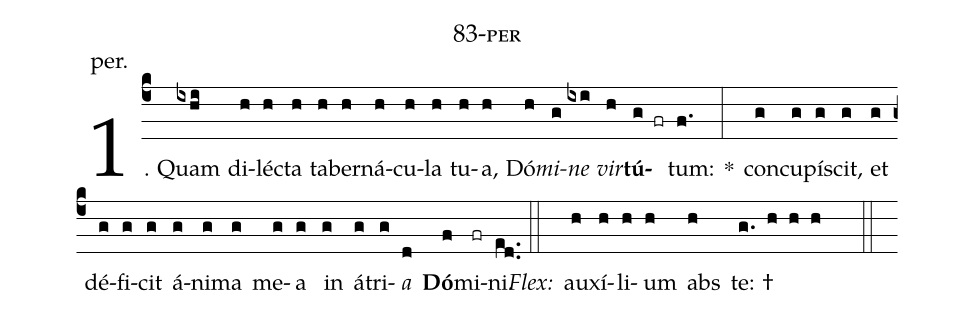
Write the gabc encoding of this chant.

name: 83-per;
annotation: per.;
%%
(c4)1. Quam(ixhi) di(h)léc(h)ta(h) ta(h)ber(h)ná(h)cu(h)la(h) tu(h)a,(h) Dó(h)<i>mi</i>(g)<i>ne</i>(ixi) <i>vir</i>(h)<b>tú</b>(g fr)tum:(f.) *(:) con(g)cu(g)pí(g)scit,(g) et(g) dé(g)fi(g)cit(g) á(g)ni(g)ma(g) me(g)a(g) in(g) á(g)tri(g)<i>a</i>(d) <b>Dó</b>(f)mi(fr)ni.(ed..) (::)
<i>Flex:</i>()  au(h)xí(h)li(h)um(h) abs(h) te: †(g. h h h  ::)
